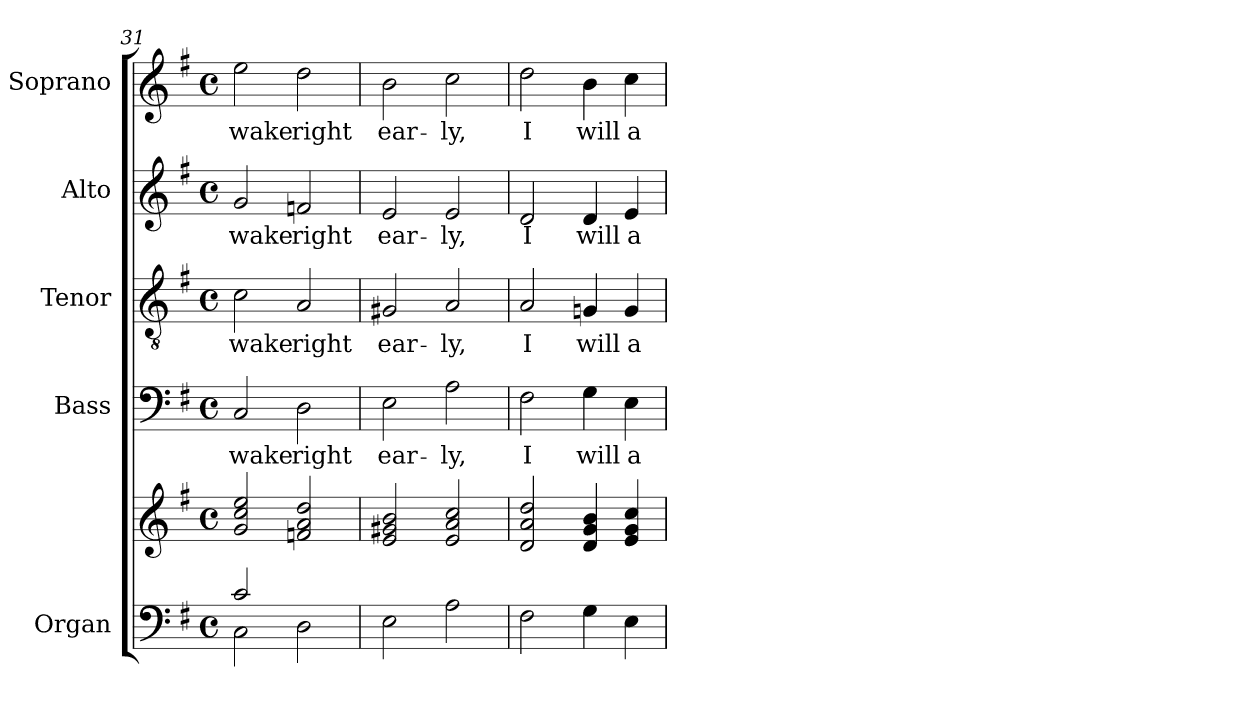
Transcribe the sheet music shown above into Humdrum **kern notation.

**kern	**kern	**kern	**text	**kern	**text	**kern	**text	**kern	**text
*part5	*part5	*part4	*part4	*part3	*part3	*part2	*part2	*part1	*part1
*staff6	*staff5	*staff4	*staff4	*staff3	*staff3	*staff2	*staff2	*staff1	*staff1
*I"Organ	*	*I"Bass	*	*I"Tenor	*	*I"Alto	*	*I"Soprano	*
*	*	*I'B	*	*I'T	*	*I'A	*	*I'S	*
*clefF4	*clefG2	*clefF4	*	*clefGv2	*	*clefG2	*	*clefG2	*
*k[f#]	*k[f#]	*k[f#]	*	*k[f#]	*	*k[f#]	*	*k[f#]	*
*G:	*G:	*G:	*	*G:	*	*G:	*	*G:	*
*M4/4	*M4/4	*M4/4	*	*M4/4	*	*M4/4	*	*M4/4	*
*met(c)	*met(c)	*met(c)	*	*met(c)	*	*met(c)	*	*met(c)	*
=31	=31	=31	=31	=31	=31	=31	=31	=31	=31
*^	*^	*	*	*	*	*	*	*	*
!	!	!	!	!	!LO:LY:b	!	!LO:LY:b	!	!LO:LY:b	!	!LO:LY:b
2c/	2C\	2g/ 2cc/ 2ee/	1ryy	2C	-wake	2c	-wake	2g	-wake	2ee	-wake
!	!	!	!	!	!LO:LY:b	!	!LO:LY:b	!	!LO:LY:b	!	!LO:LY:b
2ryy	2D\	2fn/ 2a/ 2dd/	.	2D	right	2A	right	2fn	right	2dd	right
=32	=32	=32	=32	=32	=32	=32	=32	=32	=32	=32	=32
!	!	!	!	!	!LO:LY:b	!	!LO:LY:b	!	!LO:LY:b	!	!LO:LY:b
1ryy	2E\	2e/ 2g#X/ 2b/	1ryy	2E	ear-	2G#X	ear-	2e	ear-	2b	ear-
!	!	!	!	!	!LO:LY:b	!	!LO:LY:b	!	!LO:LY:b	!	!LO:LY:b
.	2A\	2e/ 2a/ 2cc/	.	2A	-ly,	2A	-ly,	2e	-ly,	2cc	-ly,
=33	=33	=33	=33	=33	=33	=33	=33	=33	=33	=33	=33
!	!	!	!	!	!LO:LY:b	!	!LO:LY:b	!	!LO:LY:b	!	!LO:LY:b
1ryy	2F#\	2d/ 2a/ 2dd/	1ryy	2F#	I	2A	I	2d	I	2dd	I
!	!	!	!	!	!LO:LY:b	!	!LO:LY:b	!	!LO:LY:b	!	!LO:LY:b
.	4G\	4d/ 4g/ 4b/	.	4G	will	4Gn	will	4d	will	4b	will
!	!	!	!	!	!LO:LY:b	!	!LO:LY:b	!	!LO:LY:b	!	!LO:LY:b
.	4E\	4e/ 4g/ 4cc/	.	4E	a-	4G	a-	4e	a-	4cc	a-
*v	*v	*	*	*	*	*	*	*	*	*	*
*	*v	*v	*	*	*	*	*	*	*	*
=	=	=	=	=	=	=	=	=	=
*-	*-	*-	*-	*-	*-	*-	*-	*-	*-
